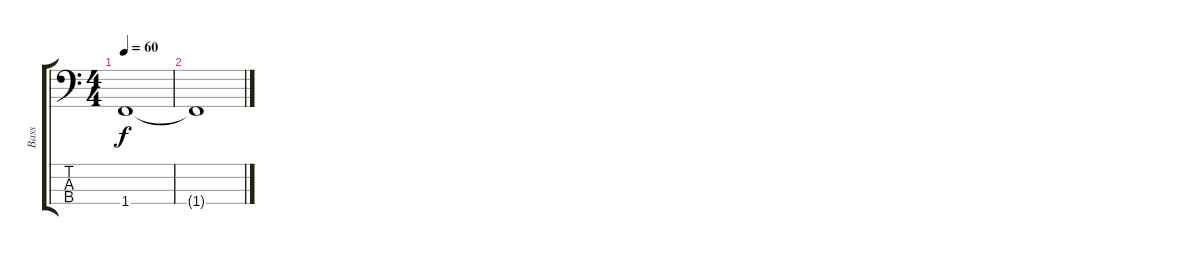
\track ("Bass" "Bass") {instrument slapbass1}
\staff {score tabs}
\tuning (G2 D2 A1 E1) {hide}
\ts (4 4)
\tempo 60
\clef f4
\ks c
1.4{t}.1{dy f} |
1.4{t}.1
